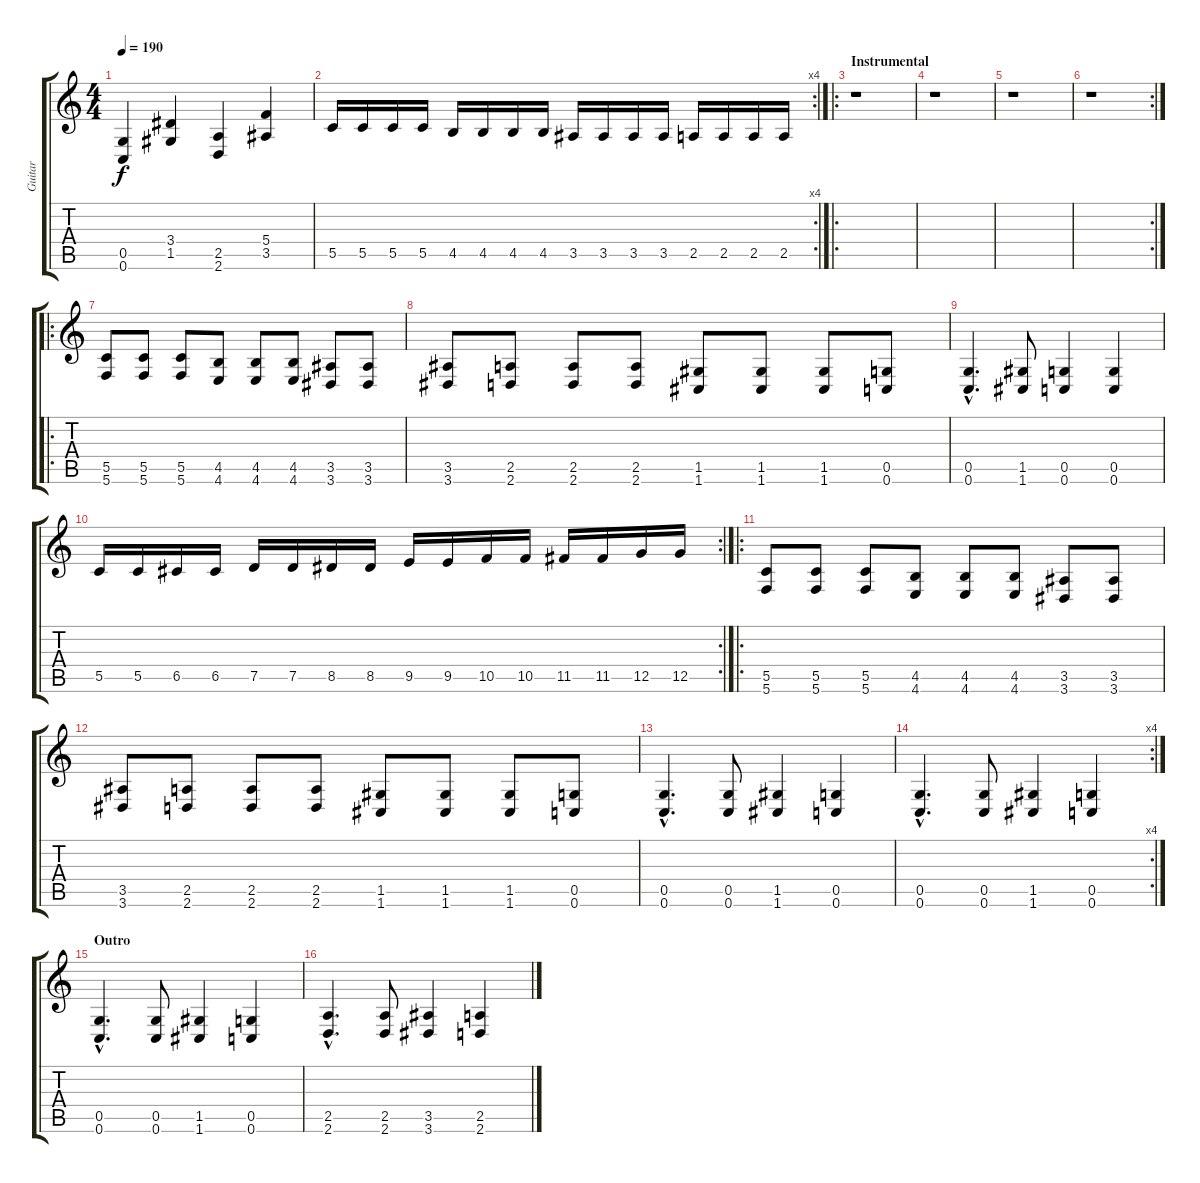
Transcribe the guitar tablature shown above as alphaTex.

\track ("Guitar" "Guitar") {instrument distortionguitar}
\staff {score tabs}
\tuning (D4 A3 F3 C3 G2 C2) {hide}
\ts (4 4)
\tempo 190
\clef g2
\ks c
(0.5 0.6).4{dy f} (3.4 1.5).4 (2.5 2.6).4 (5.4 3.5).4 |
\rc 4
5.5.16 5.5.16 5.5.16 5.5.16 4.5.16 4.5.16 4.5.16 4.5.16 3.5.16 3.5.16 3.5.16 3.5.16 2.5.16 2.5.16 2.5.16 2.5.16 |
\ro
\section ("" "Instrumental")
r.1 |
r.1 |
r.1 |
\rc 2
r.1 |
\ro
(5.5 5.6).8 (5.5 5.6).8 (5.5 5.6).8 (4.5 4.6).8 (4.5 4.6).8 (4.5 4.6).8 (3.5 3.6).8 (3.5 3.6).8 |
(3.5 3.6).8 (2.5 2.6).8 (2.5 2.6).8 (2.5 2.6).8 (1.5 1.6).8 (1.5 1.6).8 (1.5 1.6).8 (0.5 0.6).8 |
(0.5{hac} 0.6{hac}).4{d} (1.5 1.6).8 (0.5 0.6).4 (0.5 0.6).4 |
\rc 2
5.5.16 5.5.16 6.5.16 6.5.16 7.5.16 7.5.16 8.5.16 8.5.16 9.5.16 9.5.16 10.5.16 10.5.16 11.5.16 11.5.16 12.5.16 12.5.16 |
\ro
(5.5 5.6).8 (5.5 5.6).8 (5.5 5.6).8 (4.5 4.6).8 (4.5 4.6).8 (4.5 4.6).8 (3.5 3.6).8 (3.5 3.6).8 |
(3.5 3.6).8 (2.5 2.6).8 (2.5 2.6).8 (2.5 2.6).8 (1.5 1.6).8 (1.5 1.6).8 (1.5 1.6).8 (0.5 0.6).8 |
(0.5{hac} 0.6{hac}).4{d} (0.5 0.6).8 (1.5 1.6).4 (0.5 0.6).4 |
\rc 4
(0.5{hac} 0.6{hac}).4{d} (0.5 0.6).8 (1.5 1.6).4 (0.5 0.6).4 |
\section ("" "Outro")
(0.5{hac} 0.6{hac}).4{d} (0.5 0.6).8 (1.5 1.6).4 (0.5 0.6).4 |
(2.5{hac} 2.6{hac}).4{d} (2.5 2.6).8 (3.5 3.6).4 (2.5 2.6).4
